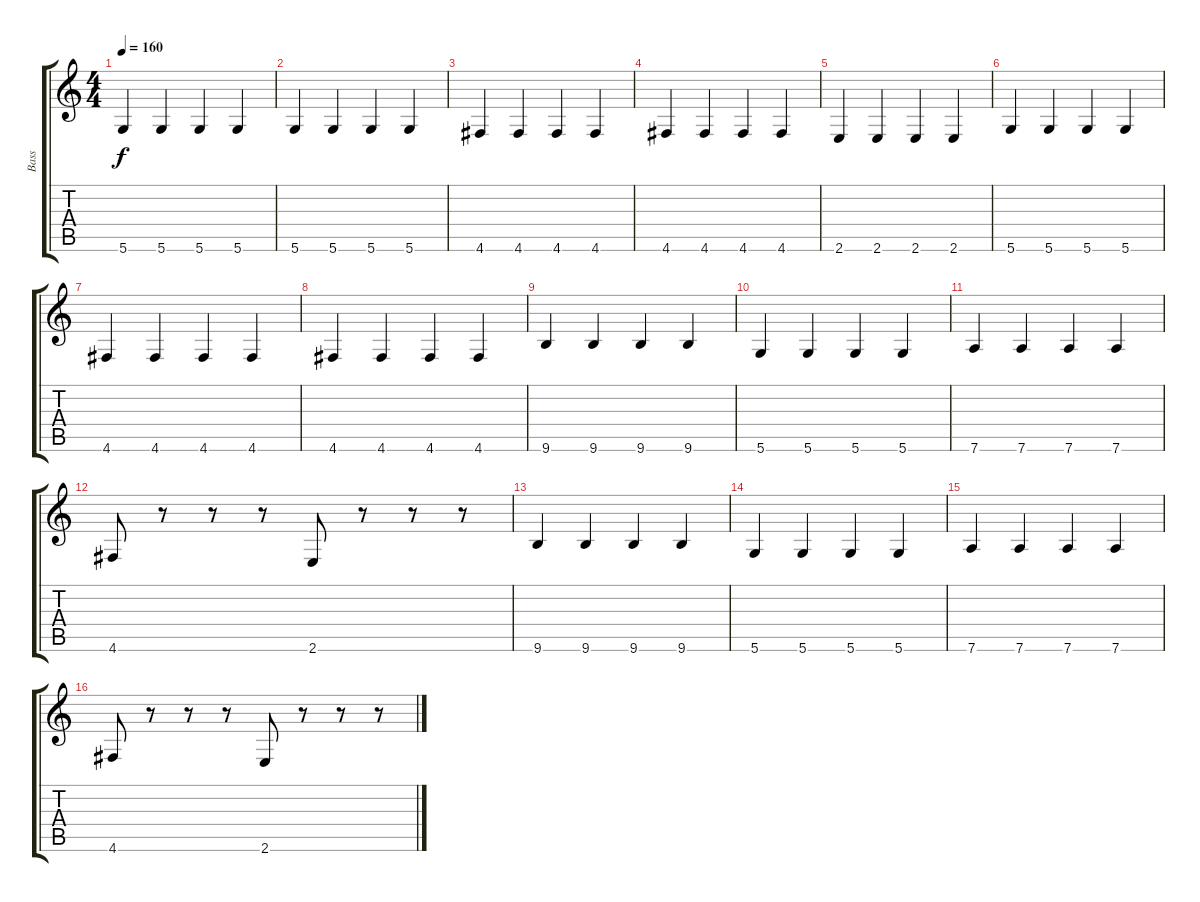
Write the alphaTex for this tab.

\track ("Bass" "Bass") {instrument electricbassfinger}
\staff {score tabs}
\tuning (E4 B3 G3 D3 A2 D2) {hide}
\ts (4 4)
\tempo 160
\clef g2
\ks c
5.6.4{dy f} 5.6.4 5.6.4 5.6.4 |
5.6.4 5.6.4 5.6.4 5.6.4 |
4.6.4 4.6.4 4.6.4 4.6.4 |
4.6.4 4.6.4 4.6.4 4.6.4 |
2.6.4 2.6.4 2.6.4 2.6.4 |
5.6.4 5.6.4 5.6.4 5.6.4 |
4.6.4 4.6.4 4.6.4 4.6.4 |
4.6.4 4.6.4 4.6.4 4.6.4 |
9.6.4 9.6.4 9.6.4 9.6.4 |
5.6.4 5.6.4 5.6.4 5.6.4 |
7.6.4 7.6.4 7.6.4 7.6.4 |
4.6.8 r.8 r.8 r.8 2.6.8 r.8 r.8 r.8 |
9.6.4 9.6.4 9.6.4 9.6.4 |
5.6.4 5.6.4 5.6.4 5.6.4 |
7.6.4 7.6.4 7.6.4 7.6.4 |
4.6.8 r.8 r.8 r.8 2.6.8 r.8 r.8 r.8
